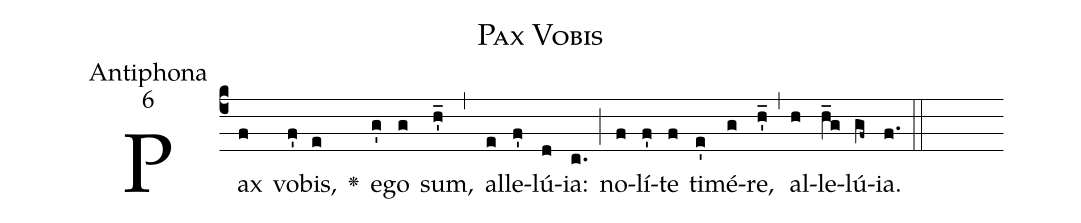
name:Pax Vobis;
office-part:Antiphona;
mode:6;
%%
(c4)Pax(f) vo(f')bis,(e) <v>\greheightstar</v>() e(g')go(g) sum,(h_') (,) al(e)le(f')lú(d)ia:(c.) (;) no(f)lí(f')te(f) ti(e')mé(g)re,(h_') (,) al(h)le(h_g)lú(gf~)ia.(f.) (::)
